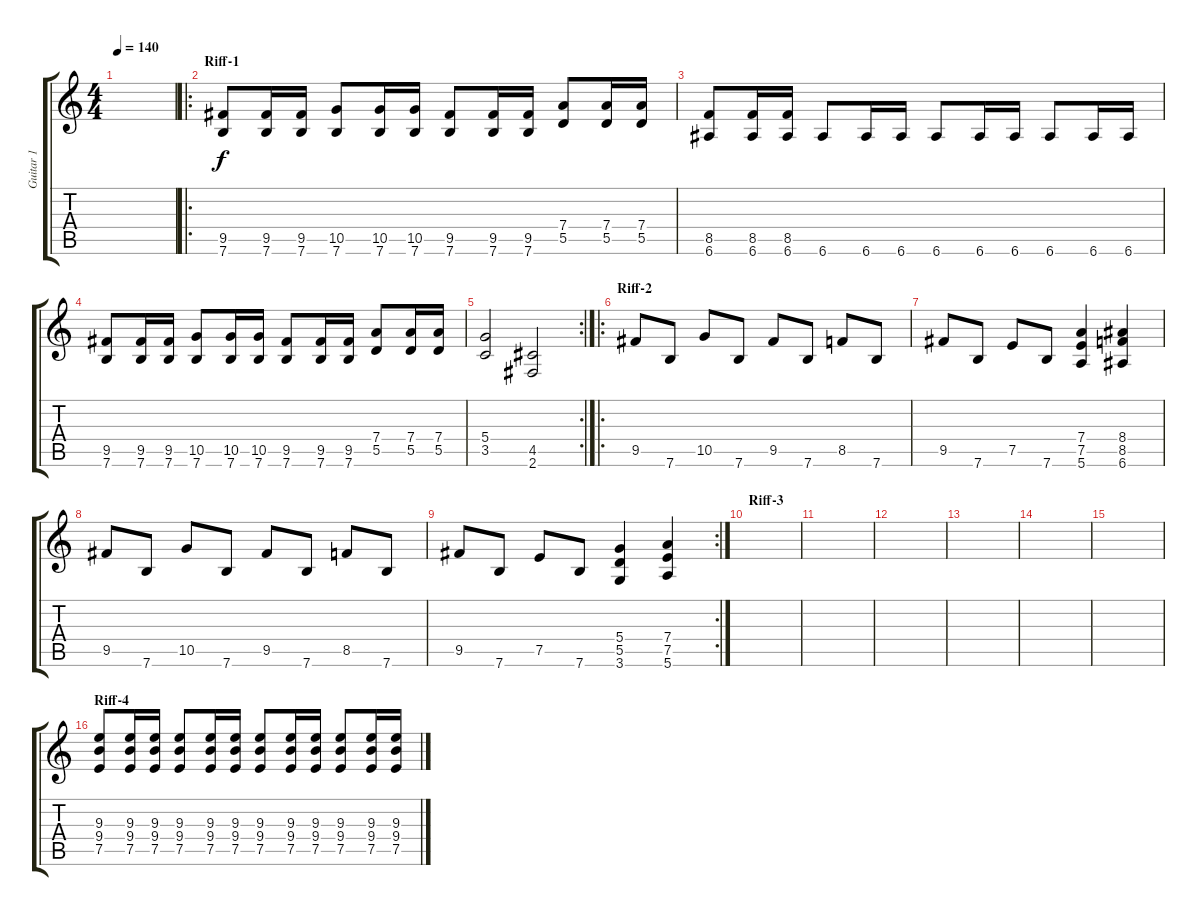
\track ("Guitar 1" "Guitar 1") {instrument distortionguitar}
\staff {score tabs}
\tuning (E4 B3 G3 D3 A2 E2) {hide}
\ts (4 4)
\tempo 140
\clef g2
\ks c
|
\ro
\section ("" "Riff-1")
(9.5 7.6).8 (9.5 7.6).16 (9.5 7.6).16 (10.5 7.6).8 (10.5 7.6).16 (10.5 7.6).16 (9.5 7.6).8 (9.5 7.6).16 (9.5 7.6).16 (7.4 5.5).8 (7.4 5.5).16 (7.4 5.5).16 |
(8.5 6.6).8 (8.5 6.6).16 (8.5 6.6).16 6.6.8 6.6.16 6.6.16 6.6.8 6.6.16 6.6.16 6.6.8 6.6.16 6.6.16 |
(9.5 7.6).8 (9.5 7.6).16 (9.5 7.6).16 (10.5 7.6).8 (10.5 7.6).16 (10.5 7.6).16 (9.5 7.6).8 (9.5 7.6).16 (9.5 7.6).16 (7.4 5.5).8 (7.4 5.5).16 (7.4 5.5).16 |
\rc 2
(5.4 3.5).2 (4.5 2.6).2 |
\ro
\section ("" "Riff-2")
9.5.8 7.6.8 10.5.8 7.6.8 9.5.8 7.6.8 8.5.8 7.6.8 |
9.5.8 7.6.8 7.5.8 7.6.8 (7.4 7.5 5.6).4 (8.4 8.5 6.6).4 |
9.5.8 7.6.8 10.5.8 7.6.8 9.5.8 7.6.8 8.5.8 7.6.8 |
\rc 2
9.5.8 7.6.8 7.5.8 7.6.8 (5.4 5.5 3.6).4 (7.4 7.5 5.6).4 |
\section ("" "Riff-3")
|
|
|
|
|
|
\section ("" "Riff-4")
(9.3 9.4 7.5).8 (9.3 9.4 7.5).16 (9.3 9.4 7.5).16 (9.3 9.4 7.5).8 (9.3 9.4 7.5).16 (9.3 9.4 7.5).16 (9.3 9.4 7.5).8 (9.3 9.4 7.5).16 (9.3 9.4 7.5).16 (9.3 9.4 7.5).8 (9.3 9.4 7.5).16 (9.3 9.4 7.5).16
